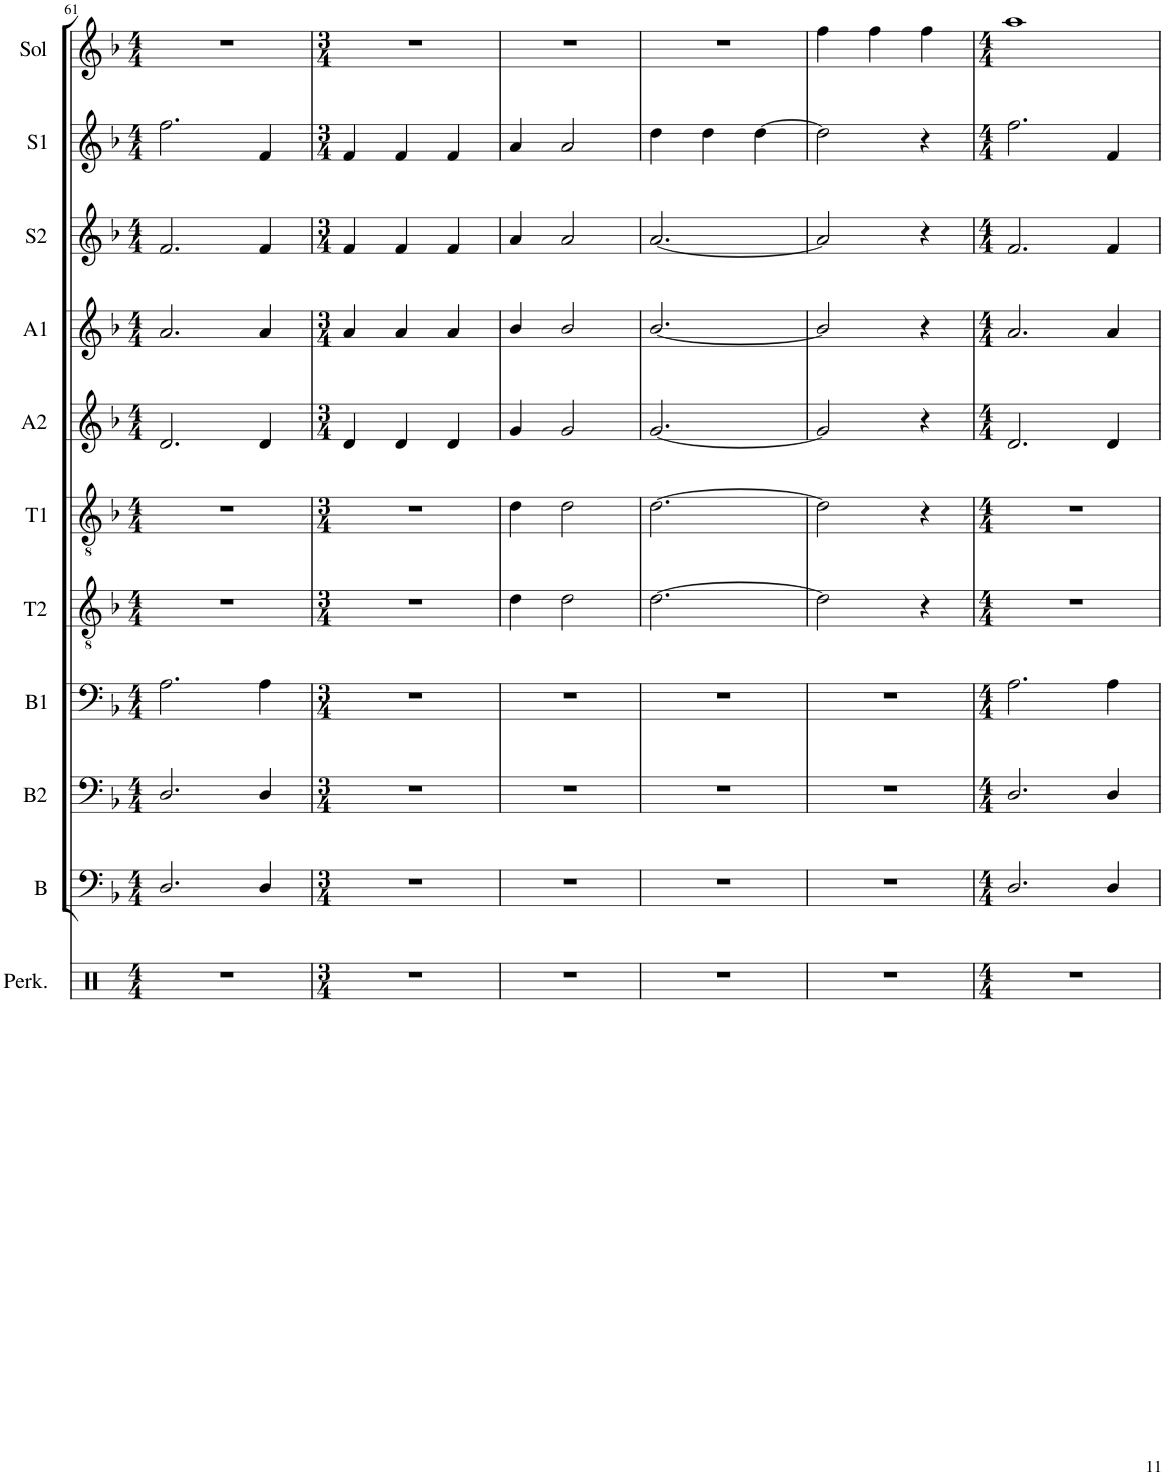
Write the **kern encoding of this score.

**kern	**kern	**kern	**kern	**kern	**kern	**kern	**kern	**kern	**kern	**kern
*part11	*part10	*part9	*part8	*part7	*part6	*part5	*part4	*part3	*part2	*part1
*staff11	*staff10	*staff9	*staff8	*staff7	*staff6	*staff5	*staff4	*staff3	*staff2	*staff1
*I"Perkussion	*I"B3	*I"B2	*I"B1	*I"T2	*I"T1	*I"A2	*I"A1	*I"S2	*I"S1	*I"Sol
*I'Perk.	*I'B	*I'B2	*I'B1	*I'T2	*I'T1	*I'A2	*I'A1	*I'S2	*I'S1	*I'Sol
!!LO:PB:g=z
*clefX	*clefF4	*clefF4	*clefF4	*clefGv2	*clefGv2	*clefG2	*clefG2	*clefG2	*clefG2	*clefG2
*k[f#c#g#d#]	*k[b-]	*k[b-]	*k[b-]	*k[b-]	*k[b-]	*k[b-]	*k[b-]	*k[b-]	*k[b-]	*k[b-]
*E:	*F:	*F:	*F:	*F:	*F:	*F:	*F:	*F:	*F:	*F:
*M4/4	*M4/4	*M4/4	*M4/4	*M4/4	*M4/4	*M4/4	*M4/4	*M4/4	*M4/4	*M4/4
=61	=61	=61	=61	=61	=61	=61	=61	=61	=61	=61
1r	2.D/	2.D/	2.A\	1r	1r	2.d/	2.a/	2.f/	2.ff\	1r
.	4D/	4D/	4A\	.	.	4d/	4a/	4f/	4f/	.
=62	=62	=62	=62	=62	=62	=62	=62	=62	=62	=62
*M3/4	*M3/4	*M3/4	*M3/4	*M3/4	*M3/4	*M3/4	*M3/4	*M3/4	*M3/4	*M3/4
2.r	2.r	2.r	2.r	2.r	2.r	4d/	4a/	4f/	4f/	2.r
.	.	.	.	.	.	4d/	4a/	4f/	4f/	.
.	.	.	.	.	.	4d/	4a/	4f/	4f/	.
=63	=63	=63	=63	=63	=63	=63	=63	=63	=63	=63
2.r	2.r	2.r	2.r	4d\	4d\	4g/	4b-/	4a/	4a/	2.r
.	.	.	.	2d\	2d\	2g/	2b-/	2a/	2a/	.
=64	=64	=64	=64	=64	=64	=64	=64	=64	=64	=64
2.r	2.r	2.r	2.r	[2.d\	[2.d\	[2.g/	[2.b-/	[2.a/	4dd\	2.r
.	.	.	.	.	.	.	.	.	4dd\	.
.	.	.	.	.	.	.	.	.	[4dd\	.
=65	=65	=65	=65	=65	=65	=65	=65	=65	=65	=65
2.r	2.r	2.r	2.r	2d\]	2d\]	2g/]	2b-/]	2a/]	2dd\]	4ff\
.	.	.	.	.	.	.	.	.	.	4ff\
.	.	.	.	4r	4r	4r	4r	4r	4r	4ff\
=66	=66	=66	=66	=66	=66	=66	=66	=66	=66	=66
*M4/4	*M4/4	*M4/4	*M4/4	*M4/4	*M4/4	*M4/4	*M4/4	*M4/4	*M4/4	*M4/4
1r	2.D/	2.D/	2.A\	1r	1r	2.d/	2.a/	2.f/	2.ff\	1aa
.	4D/	4D/	4A\	.	.	4d/	4a/	4f/	4f/	.
=	=	=	=	=	=	=	=	=	=	=
*-	*-	*-	*-	*-	*-	*-	*-	*-	*-	*-
